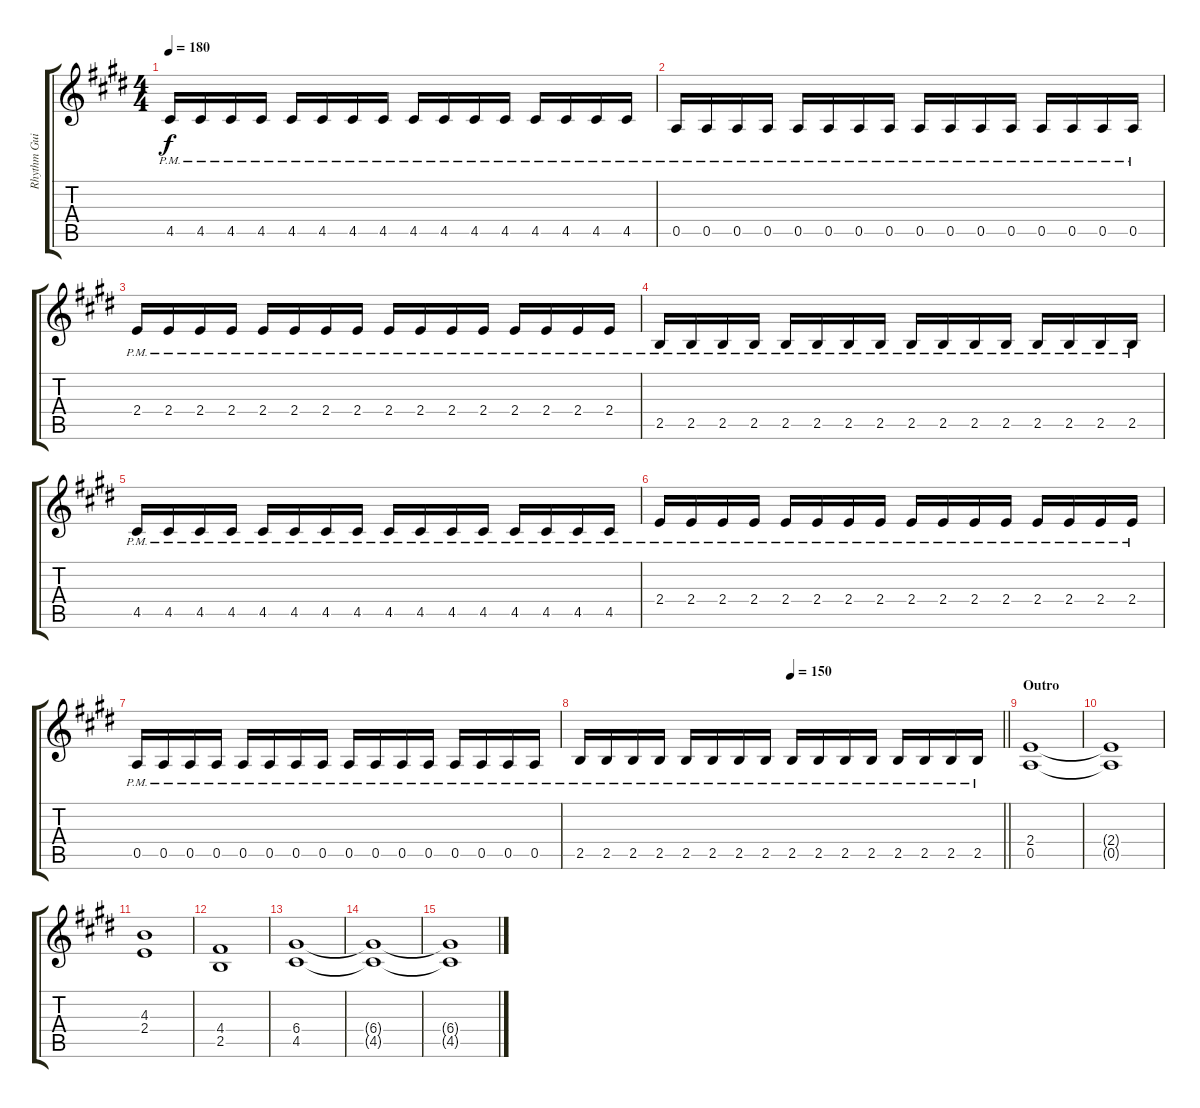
\track ("Rhythm Guitar 1: Juha-Pekka Alanen" "Rhythm Gui") {instrument distortionguitar}
\staff {score tabs}
\tuning (E4 B3 G3 D3 A2 E2) {hide}
\ts (4 4)
\tempo 180
\clef g2
\ks c#minor
4.5{pm}.16{dy f} 4.5{pm}.16 4.5{pm}.16 4.5{pm}.16 4.5{pm}.16 4.5{pm}.16 4.5{pm}.16 4.5{pm}.16 4.5{pm}.16 4.5{pm}.16 4.5{pm}.16 4.5{pm}.16 4.5{pm}.16 4.5{pm}.16 4.5{pm}.16 4.5{pm}.16 |
0.5{pm}.16 0.5{pm}.16 0.5{pm}.16 0.5{pm}.16 0.5{pm}.16 0.5{pm}.16 0.5{pm}.16 0.5{pm}.16 0.5{pm}.16 0.5{pm}.16 0.5{pm}.16 0.5{pm}.16 0.5{pm}.16 0.5{pm}.16 0.5{pm}.16 0.5{pm}.16 |
2.4{pm}.16 2.4{pm}.16 2.4{pm}.16 2.4{pm}.16 2.4{pm}.16 2.4{pm}.16 2.4{pm}.16 2.4{pm}.16 2.4{pm}.16 2.4{pm}.16 2.4{pm}.16 2.4{pm}.16 2.4{pm}.16 2.4{pm}.16 2.4{pm}.16 2.4{pm}.16 |
2.5{pm}.16 2.5{pm}.16 2.5{pm}.16 2.5{pm}.16 2.5{pm}.16 2.5{pm}.16 2.5{pm}.16 2.5{pm}.16 2.5{pm}.16 2.5{pm}.16 2.5{pm}.16 2.5{pm}.16 2.5{pm}.16 2.5{pm}.16 2.5{pm}.16 2.5{pm}.16 |
4.5{pm}.16 4.5{pm}.16 4.5{pm}.16 4.5{pm}.16 4.5{pm}.16 4.5{pm}.16 4.5{pm}.16 4.5{pm}.16 4.5{pm}.16 4.5{pm}.16 4.5{pm}.16 4.5{pm}.16 4.5{pm}.16 4.5{pm}.16 4.5{pm}.16 4.5{pm}.16 |
2.4{pm}.16 2.4{pm}.16 2.4{pm}.16 2.4{pm}.16 2.4{pm}.16 2.4{pm}.16 2.4{pm}.16 2.4{pm}.16 2.4{pm}.16 2.4{pm}.16 2.4{pm}.16 2.4{pm}.16 2.4{pm}.16 2.4{pm}.16 2.4{pm}.16 2.4{pm}.16 |
0.5{pm}.16 0.5{pm}.16 0.5{pm}.16 0.5{pm}.16 0.5{pm}.16 0.5{pm}.16 0.5{pm}.16 0.5{pm}.16 0.5{pm}.16 0.5{pm}.16 0.5{pm}.16 0.5{pm}.16 0.5{pm}.16 0.5{pm}.16 0.5{pm}.16 0.5{pm}.16 |
\tempo (150 0.5)
\barLineRight lightlight
2.5{pm}.16 2.5{pm}.16 2.5{pm}.16 2.5{pm}.16 2.5{pm}.16 2.5{pm}.16 2.5{pm}.16 2.5{pm}.16 2.5{pm}.16 2.5{pm}.16 2.5{pm}.16 2.5{pm}.16 2.5{pm}.16 2.5{pm}.16 2.5{pm}.16 2.5{pm}.16 |
\section ("" "Outro")
(2.4 0.5).1 |
(2.4{t} 0.5{t}).1 |
(4.3 2.4).1 |
(4.4 2.5).1 |
(6.4 4.5).1 |
(6.4{t} 4.5{t}).1 |
(6.4{t} 4.5{t}).1
